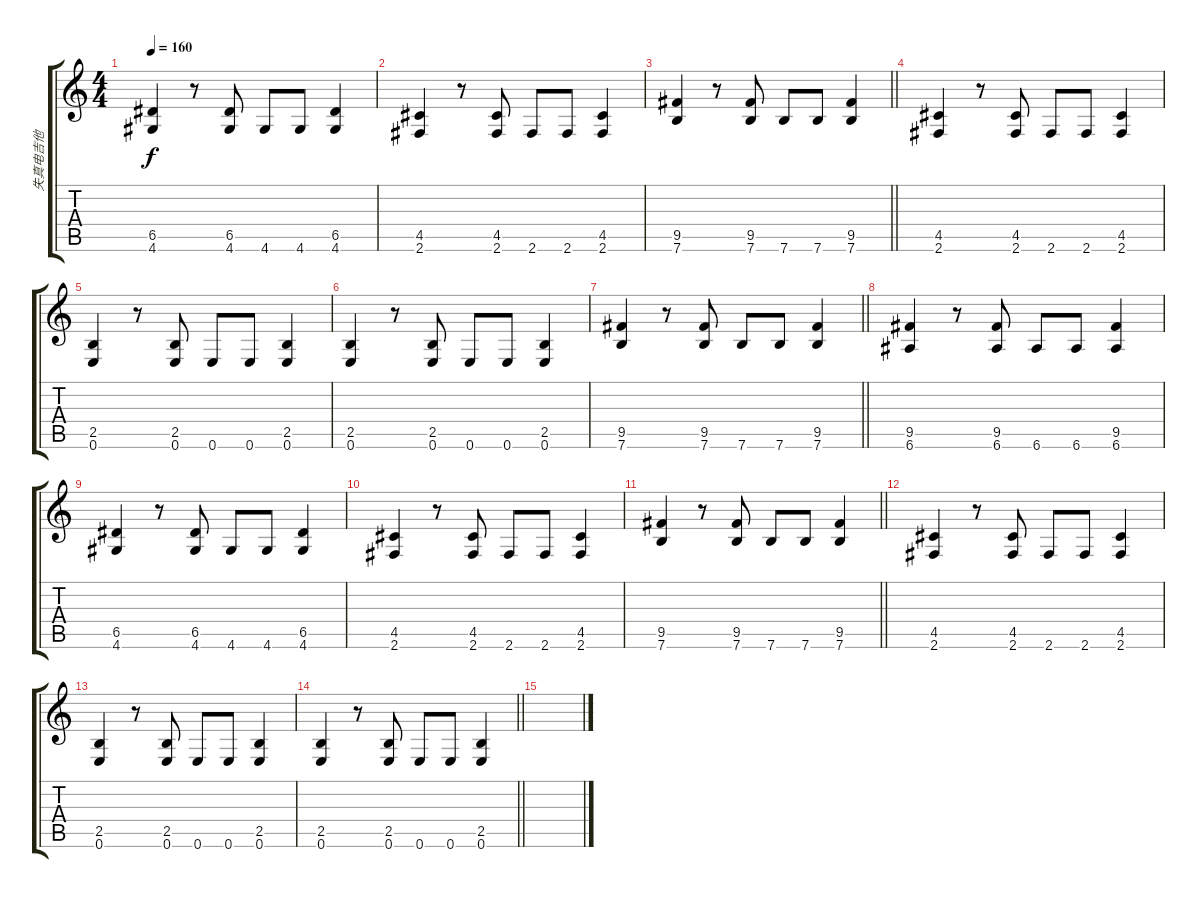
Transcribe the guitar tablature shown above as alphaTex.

\track ("失真电吉他" "失真电吉他") {instrument distortionguitar}
\staff {score tabs}
\tuning (E4 B3 G3 D3 A2 E2) {hide}
\ts (4 4)
\tempo 160
\clef g2
\ks c
(6.5 4.6).4{dy f} r.8 (6.5 4.6).8 4.6.8 4.6.8 (6.5 4.6).4 |
(4.5 2.6).4 r.8 (4.5 2.6).8 2.6.8 2.6.8 (4.5 2.6).4 |
\barLineRight lightlight
(9.5 7.6).4 r.8 (9.5 7.6).8 7.6.8 7.6.8 (9.5 7.6).4 |
(4.5 2.6).4 r.8 (4.5 2.6).8 2.6.8 2.6.8 (4.5 2.6).4 |
(2.5 0.6).4 r.8 (2.5 0.6).8 0.6.8 0.6.8 (2.5 0.6).4 |
(2.5 0.6).4 r.8 (2.5 0.6).8 0.6.8 0.6.8 (2.5 0.6).4 |
\barLineRight lightlight
(9.5 7.6).4 r.8 (9.5 7.6).8 7.6.8 7.6.8 (9.5 7.6).4 |
(9.5 6.6).4 r.8 (9.5 6.6).8 6.6.8 6.6.8 (9.5 6.6).4 |
(6.5 4.6).4 r.8 (6.5 4.6).8 4.6.8 4.6.8 (6.5 4.6).4 |
(4.5 2.6).4 r.8 (4.5 2.6).8 2.6.8 2.6.8 (4.5 2.6).4 |
\barLineRight lightlight
(9.5 7.6).4 r.8 (9.5 7.6).8 7.6.8 7.6.8 (9.5 7.6).4 |
(4.5 2.6).4 r.8 (4.5 2.6).8 2.6.8 2.6.8 (4.5 2.6).4 |
(2.5 0.6).4 r.8 (2.5 0.6).8 0.6.8 0.6.8 (2.5 0.6).4 |
\barLineRight lightlight
(2.5 0.6).4 r.8 (2.5 0.6).8 0.6.8 0.6.8 (2.5 0.6).4 |
\section ("" "")
